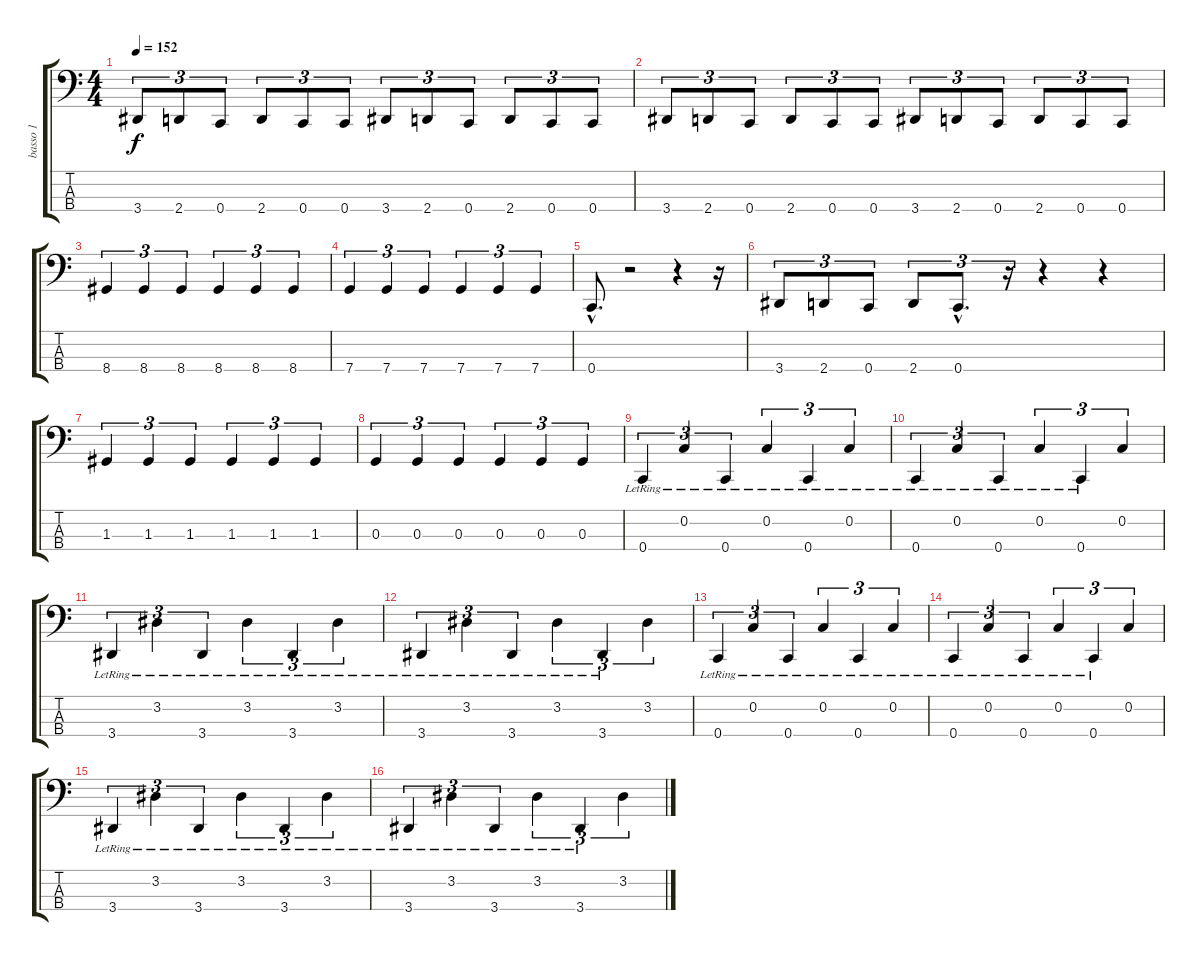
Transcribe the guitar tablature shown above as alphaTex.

\track ("basso 1" "basso 1") {instrument slapbass2}
\staff {score tabs}
\tuning (F2 C2 G1 C1) {hide}
\ts (4 4)
\tempo 152
\clef f4
\ks c
3.4.8{tu (3 2) dy f} 2.4.8{tu (3 2)} 0.4.8{tu (3 2)} 2.4.8{tu (3 2)} 0.4.8{tu (3 2)} 0.4.8{tu (3 2)} 3.4.8{tu (3 2)} 2.4.8{tu (3 2)} 0.4.8{tu (3 2)} 2.4.8{tu (3 2)} 0.4.8{tu (3 2)} 0.4.8{tu (3 2)} |
3.4.8{tu (3 2)} 2.4.8{tu (3 2)} 0.4.8{tu (3 2)} 2.4.8{tu (3 2)} 0.4.8{tu (3 2)} 0.4.8{tu (3 2)} 3.4.8{tu (3 2)} 2.4.8{tu (3 2)} 0.4.8{tu (3 2)} 2.4.8{tu (3 2)} 0.4.8{tu (3 2)} 0.4.8{tu (3 2)} |
8.4.4{tu (3 2)} 8.4.4{tu (3 2)} 8.4.4{tu (3 2)} 8.4.4{tu (3 2)} 8.4.4{tu (3 2)} 8.4.4{tu (3 2)} |
7.4.4{tu (3 2)} 7.4.4{tu (3 2)} 7.4.4{tu (3 2)} 7.4.4{tu (3 2)} 7.4.4{tu (3 2)} 7.4.4{tu (3 2)} |
0.4{hac}.8{d} r.2 r.4 r.16 |
3.4.8{tu (3 2)} 2.4.8{tu (3 2)} 0.4.8{tu (3 2)} 2.4.8{tu (3 2)} 0.4{hac}.8{d tu (3 2)} r.16{tu (3 2)} r.4 r.4 |
1.3.4{tu (3 2)} 1.3.4{tu (3 2)} 1.3.4{tu (3 2)} 1.3.4{tu (3 2)} 1.3.4{tu (3 2)} 1.3.4{tu (3 2)} |
0.3.4{tu (3 2)} 0.3.4{tu (3 2)} 0.3.4{tu (3 2)} 0.3.4{tu (3 2)} 0.3.4{tu (3 2)} 0.3.4{tu (3 2)} |
0.4{lr}.4{tu (3 2)} 0.2{lr}.4{tu (3 2)} 0.4{lr}.4{tu (3 2)} 0.2{lr}.4{tu (3 2)} 0.4{lr}.4{tu (3 2)} 0.2{lr}.4{tu (3 2)} |
0.4{lr}.4{tu (3 2)} 0.2{lr}.4{tu (3 2)} 0.4{lr}.4{tu (3 2)} 0.2{lr}.4{tu (3 2)} 0.4{lr}.4{tu (3 2)} 0.2.4{tu (3 2)} |
3.4{lr}.4{tu (3 2)} 3.2{lr}.4{tu (3 2)} 3.4{lr}.4{tu (3 2)} 3.2{lr}.4{tu (3 2)} 3.4{lr}.4{tu (3 2)} 3.2{lr}.4{tu (3 2)} |
3.4{lr}.4{tu (3 2)} 3.2{lr}.4{tu (3 2)} 3.4{lr}.4{tu (3 2)} 3.2{lr}.4{tu (3 2)} 3.4{lr}.4{tu (3 2)} 3.2.4{tu (3 2)} |
0.4{lr}.4{tu (3 2)} 0.2{lr}.4{tu (3 2)} 0.4{lr}.4{tu (3 2)} 0.2{lr}.4{tu (3 2)} 0.4{lr}.4{tu (3 2)} 0.2{lr}.4{tu (3 2)} |
0.4{lr}.4{tu (3 2)} 0.2{lr}.4{tu (3 2)} 0.4{lr}.4{tu (3 2)} 0.2{lr}.4{tu (3 2)} 0.4{lr}.4{tu (3 2)} 0.2.4{tu (3 2)} |
3.4{lr}.4{tu (3 2)} 3.2{lr}.4{tu (3 2)} 3.4{lr}.4{tu (3 2)} 3.2{lr}.4{tu (3 2)} 3.4{lr}.4{tu (3 2)} 3.2{lr}.4{tu (3 2)} |
3.4{lr}.4{tu (3 2)} 3.2{lr}.4{tu (3 2)} 3.4{lr}.4{tu (3 2)} 3.2{lr}.4{tu (3 2)} 3.4{lr}.4{tu (3 2)} 3.2.4{tu (3 2)}
